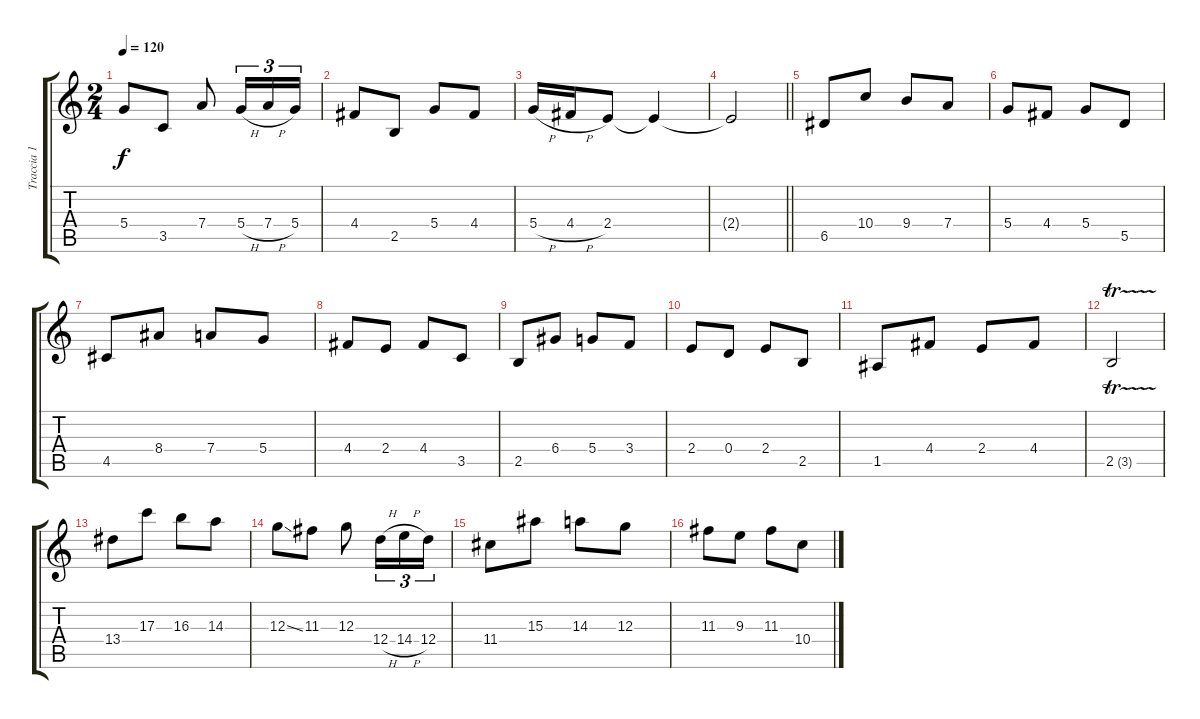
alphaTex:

\track ("Traccia 1" "Traccia 1") {instrument overdrivenguitar}
\staff {score tabs}
\tuning (E4 B3 G3 D3 A2 E2) {hide}
\ts (2 4)
\tempo 120
\clef g2
\ks c
5.4.8{dy f} 3.5.8 7.4.8 5.4{h}.16{tu (3 2)} 7.4{h}.16{tu (3 2)} 5.4.16{tu (3 2)} |
4.4.8 2.5.8 5.4.8 4.4.8 |
5.4{h}.16 4.4{h}.16 2.4.8 2.4{t}.4 |
\barLineRight lightlight
2.4{t}.2 |
6.5.8 10.4.8 9.4.8 7.4.8 |
5.4.8 4.4.8 5.4.8 5.5.8 |
4.5.8 8.4.8 7.4.8 5.4.8 |
4.4.8 2.4.8 4.4.8 3.5.8 |
2.5.8 6.4.8 5.4.8 3.4.8 |
2.4.8 0.4.8 2.4.8 2.5.8 |
1.5.8 4.4.8 2.4.8 4.4.8 |
2.5{tr (3 16)}.2 |
13.4.8 17.3.8 16.3.8 14.3.8 |
12.3{ss}.8 11.3.8 12.3.8 12.4{h}.16{tu (3 2)} 14.4{h}.16{tu (3 2)} 12.4.16{tu (3 2)} |
11.4.8 15.3.8 14.3.8 12.3.8 |
11.3.8 9.3.8 11.3.8 10.4.8
